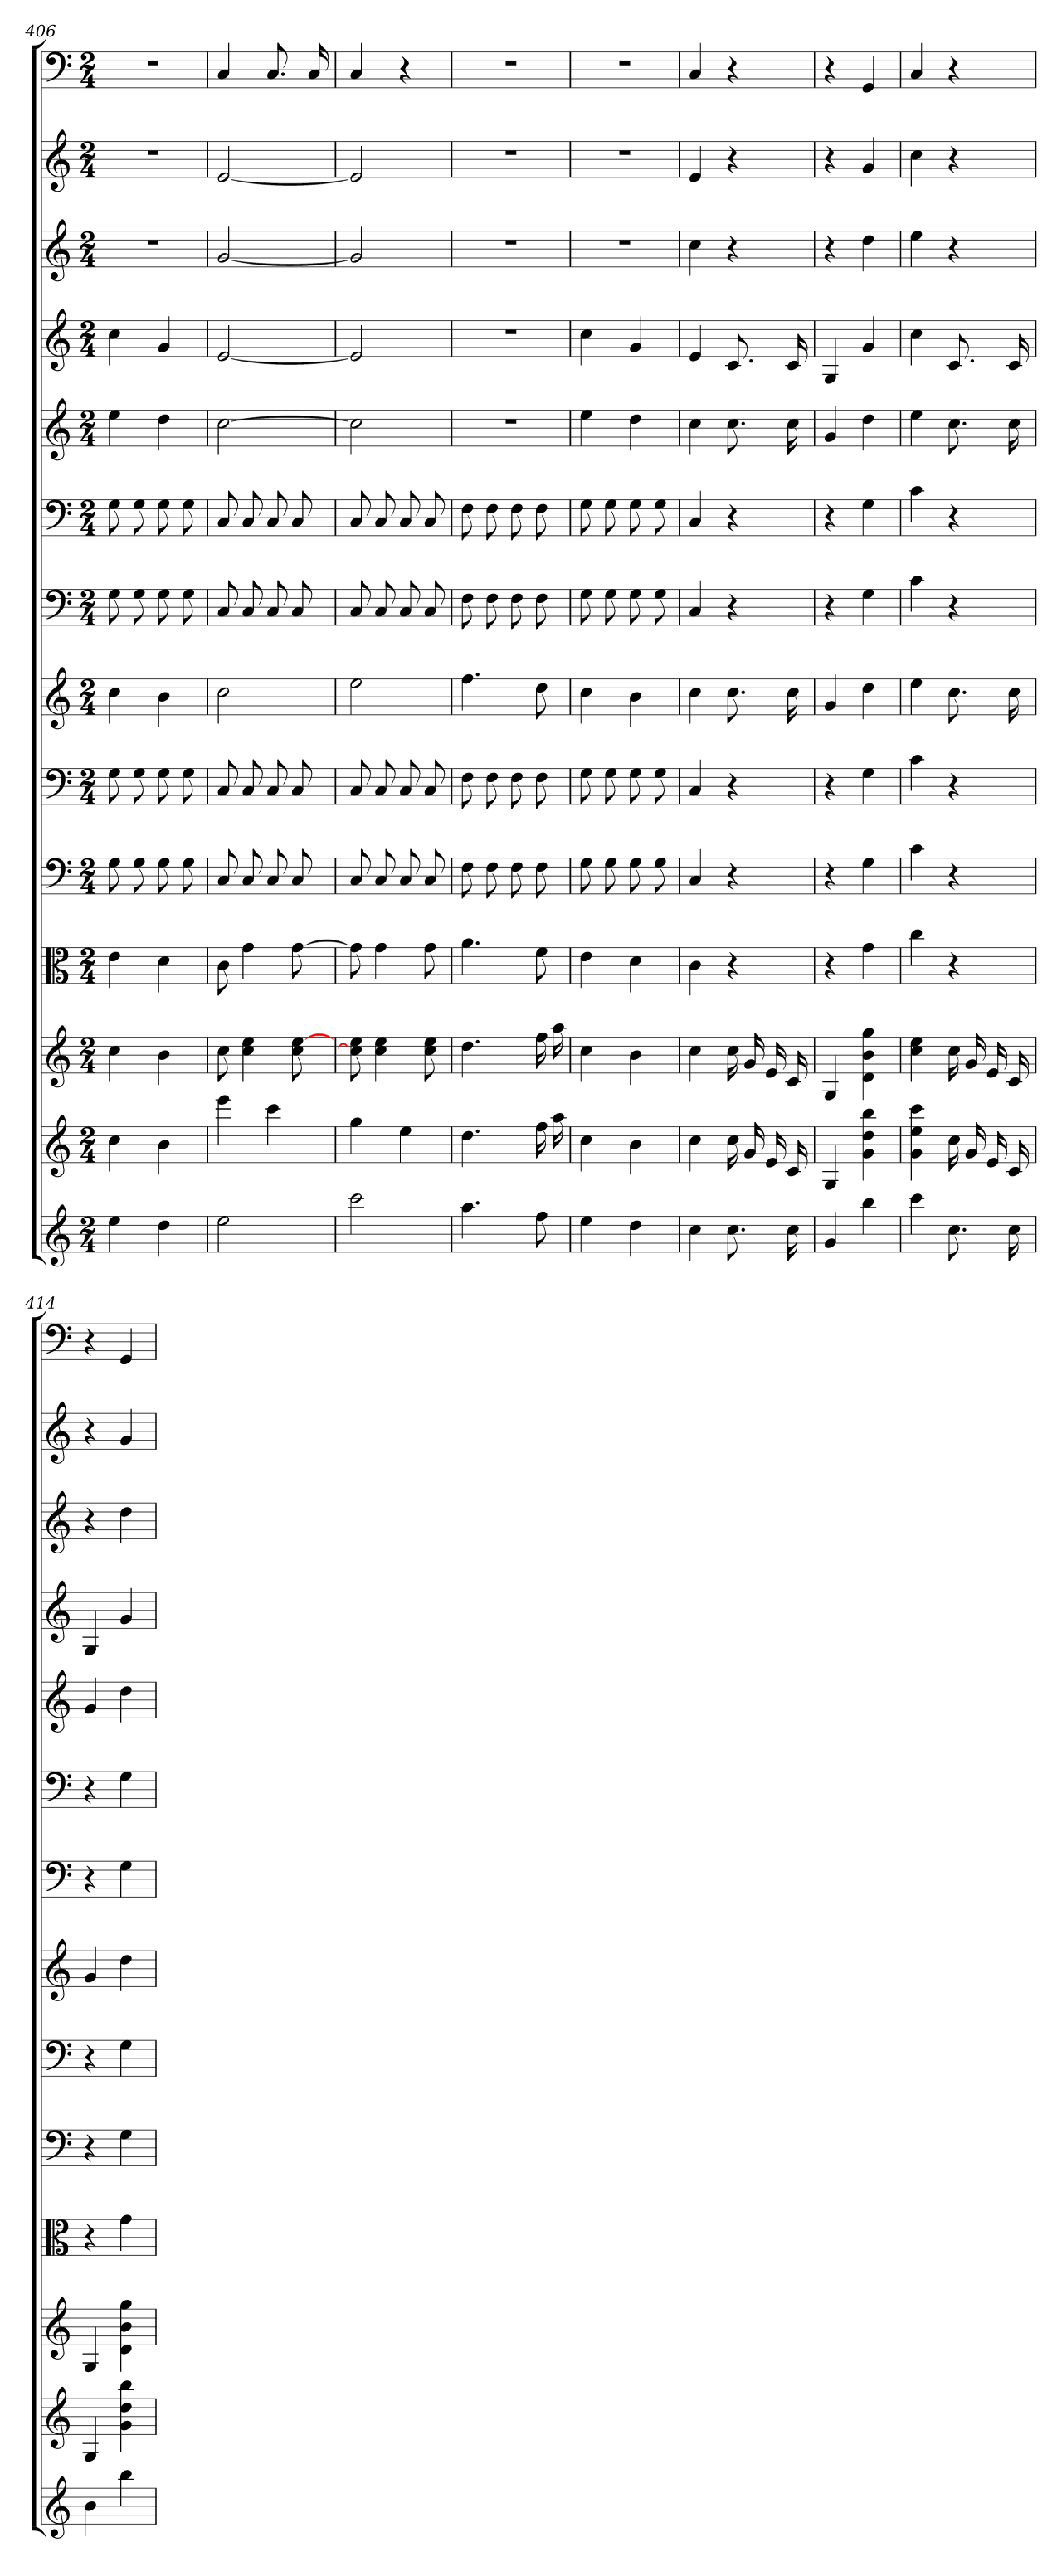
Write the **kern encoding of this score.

**kern	**kern	**kern	**kern	**kern	**kern	**kern	**kern	**kern	**kern	**kern	**kern	**kern	**kern
*part14	*part13	*part12	*part11	*part10	*part9	*part8	*part7	*part6	*part5	*part4	*part3	*part2	*part1
*staff14	*staff13	*staff12	*staff11	*staff10	*staff9	*staff8	*staff7	*staff6	*staff5	*staff4	*staff3	*staff2	*staff1
*	*	*	*clefC3	*clefF4	*clefF4	*	*clefF4	*clefF4	*	*	*	*	*clefF4
*k[]	*k[]	*k[]	*k[]	*k[]	*k[]	*k[]	*k[]	*k[]	*k[]	*k[]	*k[]	*k[]	*k[]
*C:	*C:	*C:	*C:	*C:	*C:	*C:	*C:	*C:	*C:	*C:	*C:	*C:	*C:
*M2/4	*M2/4	*M2/4	*M2/4	*M2/4	*M2/4	*M2/4	*M2/4	*M2/4	*M2/4	*M2/4	*M2/4	*M2/4	*M2/4
=406	=406	=406	=406	=406	=406	=406	=406	=406	=406	=406	=406	=406	=406
4ee	4cc	4cc	4e	8G	8G	4cc	8G	8G	4ee	4cc	2r	2r	2r
.	.	.	.	8G	8G	.	8G	8G	.	.	.	.	.
4dd	4b	4b	4d	8G	8G	4b	8G	8G	4dd	4g	.	.	.
.	.	.	.	8G	8G	.	8G	8G	.	.	.	.	.
=407	=407	=407	=407	=407	=407	=407	=407	=407	=407	=407	=407	=407	=407
2ee	4eee	8cc	8c	8C	8C	2cc	8C	8C	[2cc	[2e	[2g	[2e	4C
.	.	4cc 4ee	4g	8C	8C	.	8C	8C	.	.	.	.	.
.	4ccc	.	.	8C	8C	.	8C	8C	.	.	.	.	8.C
.	.	8cc [8ee	[8g	8C	8C	.	8C	8C	.	.	.	.	.
.	.	.	.	.	.	.	.	.	.	.	.	.	16C
=408	=408	=408	=408	=408	=408	=408	=408	=408	=408	=408	=408	=408	=408
2ccc	4gg	8cc] 8ee	8g]	8C	8C	2ee	8C	8C	2cc]	2e]	2g]	2e]	4C
.	.	4cc 4ee	4g	8C	8C	.	8C	8C	.	.	.	.	.
.	4ee	.	.	8C	8C	.	8C	8C	.	.	.	.	4r
.	.	8cc 8ee	8g	8C	8C	.	8C	8C	.	.	.	.	.
=409	=409	=409	=409	=409	=409	=409	=409	=409	=409	=409	=409	=409	=409
4.aa	4.dd	4.dd	4.a	8F	8F	4.ff	8F	8F	2r	2r	2r	2r	2r
.	.	.	.	8F	8F	.	8F	8F	.	.	.	.	.
.	.	.	.	8F	8F	.	8F	8F	.	.	.	.	.
8ff	16ff	16ff	8f	8F	8F	8dd	8F	8F	.	.	.	.	.
.	16aa	16aa	.	.	.	.	.	.	.	.	.	.	.
=410	=410	=410	=410	=410	=410	=410	=410	=410	=410	=410	=410	=410	=410
4ee	4cc	4cc	4e	8G	8G	4cc	8G	8G	4ee	4cc	2r	2r	2r
.	.	.	.	8G	8G	.	8G	8G	.	.	.	.	.
4dd	4b	4b	4d	8G	8G	4b	8G	8G	4dd	4g	.	.	.
.	.	.	.	8G	8G	.	8G	8G	.	.	.	.	.
=411	=411	=411	=411	=411	=411	=411	=411	=411	=411	=411	=411	=411	=411
4cc	4cc	4cc	4c	4C	4C	4cc	4C	4C	4cc	4e	4cc	4e	4C
8.cc	16cc	16cc	4r	4r	4r	8.cc	4r	4r	8.cc	8.c	4r	4r	4r
.	16g	16g	.	.	.	.	.	.	.	.	.	.	.
.	16e	16e	.	.	.	.	.	.	.	.	.	.	.
16cc	16c	16c	.	.	.	16cc	.	.	16cc	16c	.	.	.
=412	=412	=412	=412	=412	=412	=412	=412	=412	=412	=412	=412	=412	=412
4g	4G	4G	4r	4r	4r	4g	4r	4r	4g	4G	4r	4r	4r
4bb	4g 4dd 4bb	4d 4b 4gg	4g	4G	4G	4dd	4G	4G	4dd	4g	4dd	4g	4GG
=413	=413	=413	=413	=413	=413	=413	=413	=413	=413	=413	=413	=413	=413
4ccc	4g 4ee 4ccc	4cc 4ee	4cc	4c	4c	4ee	4c	4c	4ee	4cc	4ee	4cc	4C
8.cc	16cc	16cc	4r	4r	4r	8.cc	4r	4r	8.cc	8.c	4r	4r	4r
.	16g	16g	.	.	.	.	.	.	.	.	.	.	.
.	16e	16e	.	.	.	.	.	.	.	.	.	.	.
16cc	16c	16c	.	.	.	16cc	.	.	16cc	16c	.	.	.
=414	=414	=414	=414	=414	=414	=414	=414	=414	=414	=414	=414	=414	=414
4b	4G	4G	4r	4r	4r	4g	4r	4r	4g	4G	4r	4r	4r
4bb	4g 4dd 4bb	4d 4b 4gg	4g	4G	4G	4dd	4G	4G	4dd	4g	4dd	4g	4GG
=	=	=	=	=	=	=	=	=	=	=	=	=	=
*-	*-	*-	*-	*-	*-	*-	*-	*-	*-	*-	*-	*-	*-
